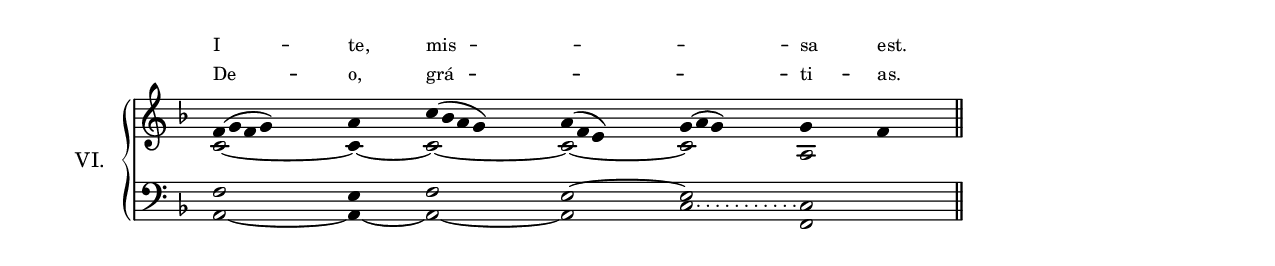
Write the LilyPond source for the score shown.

\version "2.18"
\include "gregorian.ly"
\include "noh2.ily"

%Page reference: page v.95
%(volume.page)

%Proofed 3/14

global = {
 \key f \major
 \cadenzaOn 
 \override Glissando #'thickness = #2.0
}

chantTextA = \lyricmode {
I -- te, mis -- _ _ sa est. }
chantTextB = \lyricmode {
De -- o, grá -- _ _ ti -- as. }

chantMusic = {
\tieDown   f'4( g'4 f'4 g'4) a'4 c''4( bes'4 a'4 g'4) a'4( f'4 e'4) g'4( a'4 g'4) g'4 f'4 \finalis

}

altoMusic = {
  c'2*2~ c'4~ c'2*2~ c'2*3/2~ c'2*3/2 a2
}

tenorMusic = {
  f2*2 e4 f2*2 e2*3/2~ e2*3/2 c2 \finalis
}

bassMusic = {
  a,2*2~ a,4~ a,2*2~ a,2*3/2 c2*3/2 f,2
}

voiceLines = {
\voiceLineStyle

  s2*6
  \allowVoiceLineBreak
  \voiceLine "down" "down" c2*3/2 c2
}

\score{
  <<
    \new Lyrics = "chanta"
    \new Lyrics = "chantb"
    \new GrandStaff <<
      \set GrandStaff.autoBeaming = ##f
      \set GrandStaff.instrumentName = \markup \center-column {
        "VI."
      }
      \new Staff = up <<
        \new Voice = "chant" {
          \voiceOne \global \chantMusic
        }
        \new Voice {
          \voiceTwo \global \altoMusic
        }
      >>

      \new Staff = down <<
        \clef bass
        \new Voice {
          \voiceOne \global \tenorMusic
        }
        \new Voice {
          \voiceTwo \global \bassMusic
        }
	\new Voice {
        \voiceThree \global \voiceLines
        }
      >>
    >>
    \context Lyrics = "chanta" {
      \lyricsto chant {
      \chantTextA
    }
    }
    \context Lyrics = "chantb" {
      \lyricsto chant {
      \chantTextB
    }
    }
  >>
  \layout{
  }
  
}
